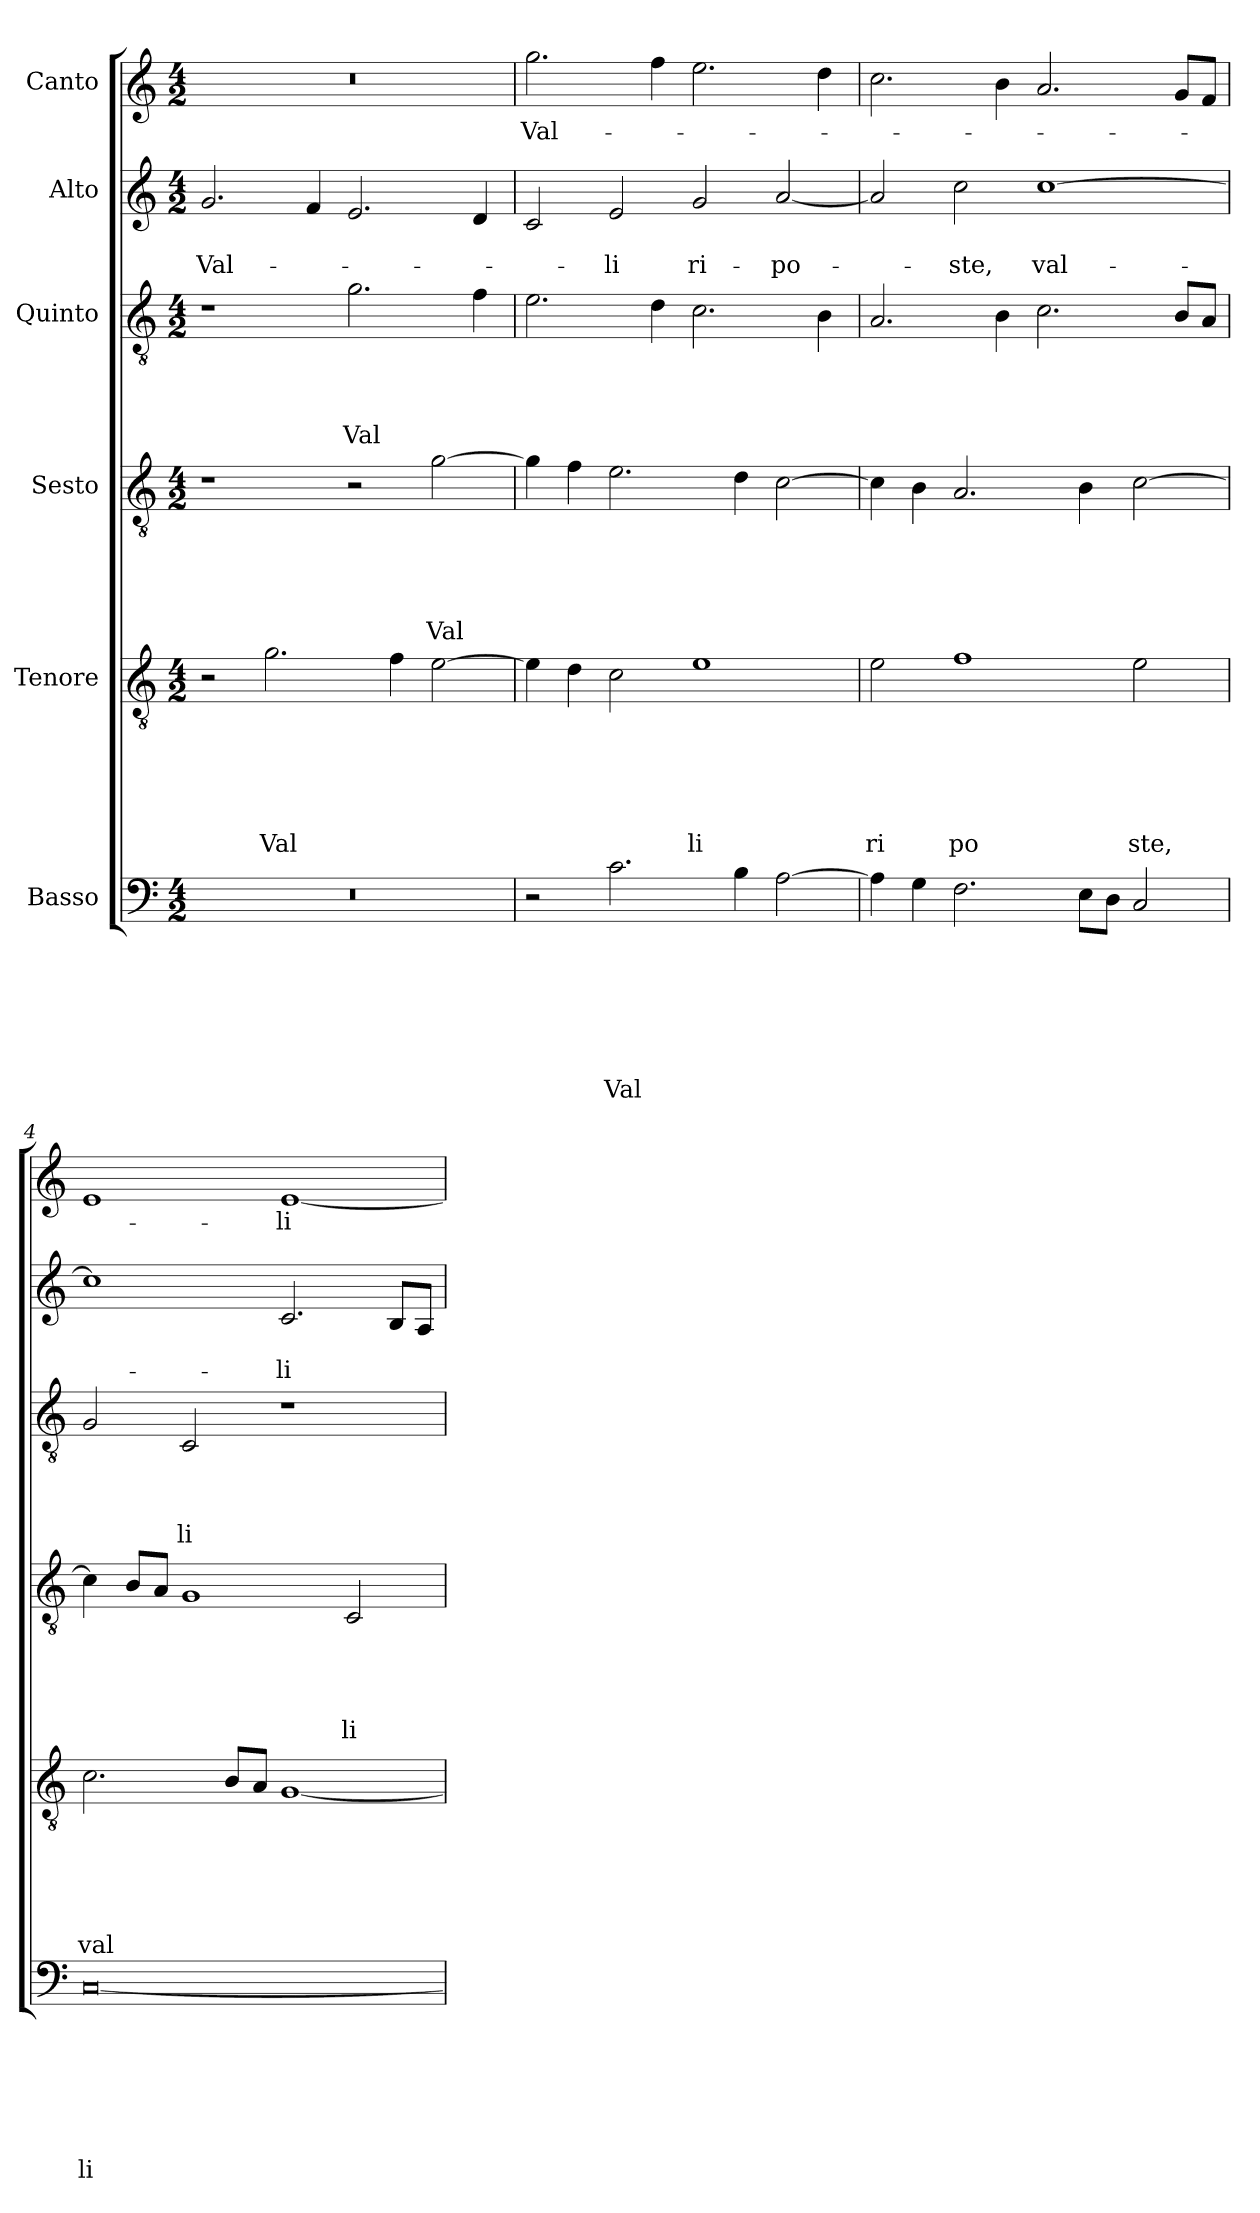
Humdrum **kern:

**kern	**text	**text	**text	**text	**text	**text	**text	**kern	**text	**text	**text	**text	**text	**text	**kern	**text	**text	**text	**text	**text	**kern	**text	**text	**text	**text	**kern	**text	**text	**kern	**text
*part6	*part6	*part6	*part6	*part6	*part6	*part6	*part6	*part5	*part5	*part5	*part5	*part5	*part5	*part5	*part4	*part4	*part4	*part4	*part4	*part4	*part3	*part3	*part3	*part3	*part3	*part2	*part2	*part2	*part1	*part1
*staff6	*staff6	*staff6	*staff6	*staff6	*staff6	*staff6	*staff6	*staff5	*staff5	*staff5	*staff5	*staff5	*staff5	*staff5	*staff4	*staff4	*staff4	*staff4	*staff4	*staff4	*staff3	*staff3	*staff3	*staff3	*staff3	*staff2	*staff2	*staff2	*staff1	*staff1
*I"Basso	*	*	*	*	*	*	*	*I"Tenore	*	*	*	*	*	*	*I"Sesto	*	*	*	*	*	*I"Quinto	*	*	*	*	*I"Alto	*	*	*I"Canto	*
*clefF4	*	*	*	*	*	*	*	*clefGv2	*	*	*	*	*	*	*clefGv2	*	*	*	*	*	*clefGv2	*	*	*	*	*clefG2	*	*	*clefG2	*
*k[]	*	*	*	*	*	*	*	*k[]	*	*	*	*	*	*	*k[]	*	*	*	*	*	*k[]	*	*	*	*	*k[]	*	*	*k[]	*
*C:	*	*	*	*	*	*	*	*C:	*	*	*	*	*	*	*C:	*	*	*	*	*	*C:	*	*	*	*	*C:	*	*	*C:	*
*M4/2	*	*	*	*	*	*	*	*M4/2	*	*	*	*	*	*	*M4/2	*	*	*	*	*	*M4/2	*	*	*	*	*M4/2	*	*	*M4/2	*
=1	=1	=1	=1	=1	=1	=1	=1	=1	=1	=1	=1	=1	=1	=1	=1	=1	=1	=1	=1	=1	=1	=1	=1	=1	=1	=1	=1	=1	=1	=1
!	!	!	!	!	!	!	!	!	!	!	!	!	!	!	!	!	!	!	!	!	!	!	!	!	!	!	!	!LO:LY:b	!	!
0r	.	.	.	.	.	.	.	2r	.	.	.	.	.	.	1r	.	.	.	.	.	1r	.	.	.	.	2.g/	.	Val-	0r	.
!	!	!	!	!	!	!	!	!	!	!	!	!	!	!LO:LY:b	!	!	!	!	!	!	!	!	!	!	!	!	!	!	!	!
.	.	.	.	.	.	.	.	2.g\	.	.	.	.	.	Val	.	.	.	.	.	.	.	.	.	.	.	.	.	.	.	.
.	.	.	.	.	.	.	.	.	.	.	.	.	.	.	.	.	.	.	.	.	.	.	.	.	.	4f/	.	.	.	.
!	!	!	!	!	!	!	!	!	!	!	!	!	!	!	!	!	!	!	!	!	!	!	!	!	!LO:LY:b	!	!	!	!	!
.	.	.	.	.	.	.	.	.	.	.	.	.	.	.	2r	.	.	.	.	.	2.g\	.	.	.	Val	2.e/	.	.	.	.
.	.	.	.	.	.	.	.	4f\	.	.	.	.	.	.	.	.	.	.	.	.	.	.	.	.	.	.	.	.	.	.
!	!	!	!	!	!	!	!	!	!	!	!	!	!	!	!	!	!	!	!	!LO:LY:b	!	!	!	!	!	!	!	!	!	!
.	.	.	.	.	.	.	.	[>2e\	.	.	.	.	.	.	[>2g\	.	.	.	.	Val	.	.	.	.	.	.	.	.	.	.
.	.	.	.	.	.	.	.	.	.	.	.	.	.	.	.	.	.	.	.	.	4f\	.	.	.	.	4d/	.	.	.	.
=2	=2	=2	=2	=2	=2	=2	=2	=2	=2	=2	=2	=2	=2	=2	=2	=2	=2	=2	=2	=2	=2	=2	=2	=2	=2	=2	=2	=2	=2	=2
!	!	!	!	!	!	!	!	!	!	!	!	!	!	!	!	!	!	!	!	!	!	!	!	!	!	!	!	!	!	!LO:LY:b
2r	.	.	.	.	.	.	.	4e\]	.	.	.	.	.	.	4g\]	.	.	.	.	.	2.e\	.	.	.	.	2c/	.	.	2.gg\	Val-
.	.	.	.	.	.	.	.	4d\	.	.	.	.	.	.	4f\	.	.	.	.	.	.	.	.	.	.	.	.	.	.	.
!	!	!	!	!	!	!	!LO:LY:b	!	!	!	!	!	!	!	!	!	!	!	!	!	!	!	!	!	!	!	!	!LO:LY:b	!	!
2.c\	.	.	.	.	.	.	Val	2c\	.	.	.	.	.	.	2.e\	.	.	.	.	.	.	.	.	.	.	2e/	.	-li	.	.
.	.	.	.	.	.	.	.	.	.	.	.	.	.	.	.	.	.	.	.	.	4d\	.	.	.	.	.	.	.	4ff\	.
!	!	!	!	!	!	!	!	!	!	!	!	!	!	!LO:LY:b	!	!	!	!	!	!	!	!	!	!	!	!	!	!LO:LY:b	!	!
.	.	.	.	.	.	.	.	1e	.	.	.	.	.	li	.	.	.	.	.	.	2.c\	.	.	.	.	2g/	.	ri-	2.ee\	.
4B\	.	.	.	.	.	.	.	.	.	.	.	.	.	.	4d\	.	.	.	.	.	.	.	.	.	.	.	.	.	.	.
!	!	!	!	!	!	!	!	!	!	!	!	!	!	!	!	!	!	!	!	!	!	!	!	!	!	!	!	!LO:LY:b	!	!
[>2A\	.	.	.	.	.	.	.	.	.	.	.	.	.	.	[>2c\	.	.	.	.	.	.	.	.	.	.	[<2a/	.	-po-	.	.
.	.	.	.	.	.	.	.	.	.	.	.	.	.	.	.	.	.	.	.	.	4B\	.	.	.	.	.	.	.	4dd\	.
=3	=3	=3	=3	=3	=3	=3	=3	=3	=3	=3	=3	=3	=3	=3	=3	=3	=3	=3	=3	=3	=3	=3	=3	=3	=3	=3	=3	=3	=3	=3
!	!	!	!	!	!	!	!	!	!	!	!	!	!	!LO:LY:b	!	!	!	!	!	!	!	!	!	!	!	!	!	!	!	!
4A\]	.	.	.	.	.	.	.	2e\	.	.	.	.	.	ri	4c\]	.	.	.	.	.	2.A/	.	.	.	.	2a/]	.	.	2.cc\	.
4G\	.	.	.	.	.	.	.	.	.	.	.	.	.	.	4B\	.	.	.	.	.	.	.	.	.	.	.	.	.	.	.
!	!	!	!	!	!	!	!	!	!	!	!	!	!	!LO:LY:b	!	!	!	!	!	!	!	!	!	!	!	!	!	!LO:LY:b	!	!
2.F\	.	.	.	.	.	.	.	1f	.	.	.	.	.	po	2.A/	.	.	.	.	.	.	.	.	.	.	2cc\	.	-ste,	.	.
.	.	.	.	.	.	.	.	.	.	.	.	.	.	.	.	.	.	.	.	.	4B\	.	.	.	.	.	.	.	4b\	.
!	!	!	!	!	!	!	!	!	!	!	!	!	!	!	!	!	!	!	!	!	!	!	!	!	!	!	!	!LO:LY:b	!	!
.	.	.	.	.	.	.	.	.	.	.	.	.	.	.	.	.	.	.	.	.	2.c\	.	.	.	.	[>1cc	.	val-	2.a/	.
8E\L	.	.	.	.	.	.	.	.	.	.	.	.	.	.	4B\	.	.	.	.	.	.	.	.	.	.	.	.	.	.	.
8D\J	.	.	.	.	.	.	.	.	.	.	.	.	.	.	.	.	.	.	.	.	.	.	.	.	.	.	.	.	.	.
!	!	!	!	!	!	!	!	!	!	!	!	!	!	!LO:LY:b	!	!	!	!	!	!	!	!	!	!	!	!	!	!	!	!
2C/	.	.	.	.	.	.	.	2e\	.	.	.	.	.	ste,	[>2c\	.	.	.	.	.	.	.	.	.	.	.	.	.	.	.
.	.	.	.	.	.	.	.	.	.	.	.	.	.	.	.	.	.	.	.	.	8B/L	.	.	.	.	.	.	.	8g/L	.
.	.	.	.	.	.	.	.	.	.	.	.	.	.	.	.	.	.	.	.	.	8A/J	.	.	.	.	.	.	.	8f/J	.
=4	=4	=4	=4	=4	=4	=4	=4	=4	=4	=4	=4	=4	=4	=4	=4	=4	=4	=4	=4	=4	=4	=4	=4	=4	=4	=4	=4	=4	=4	=4
!	!	!	!	!	!	!	!LO:LY:b	!	!	!	!	!	!	!LO:LY:b	!	!	!	!	!	!	!	!	!	!	!	!	!	!	!	!
[<0C	.	.	.	.	.	.	li	2.c\	.	.	.	.	.	val	4c\]	.	.	.	.	.	2G/	.	.	.	.	1cc]	.	.	1e	.
.	.	.	.	.	.	.	.	.	.	.	.	.	.	.	8B/L	.	.	.	.	.	.	.	.	.	.	.	.	.	.	.
.	.	.	.	.	.	.	.	.	.	.	.	.	.	.	8A/J	.	.	.	.	.	.	.	.	.	.	.	.	.	.	.
!	!	!	!	!	!	!	!	!	!	!	!	!	!	!	!	!	!	!	!	!	!	!	!	!	!LO:LY:b	!	!	!	!	!
.	.	.	.	.	.	.	.	.	.	.	.	.	.	.	1G	.	.	.	.	.	2C/	.	.	.	li	.	.	.	.	.
.	.	.	.	.	.	.	.	8B/L	.	.	.	.	.	.	.	.	.	.	.	.	.	.	.	.	.	.	.	.	.	.
.	.	.	.	.	.	.	.	8A/J	.	.	.	.	.	.	.	.	.	.	.	.	.	.	.	.	.	.	.	.	.	.
!	!	!	!	!	!	!	!	!	!	!	!	!	!	!	!	!	!	!	!	!	!	!	!	!	!	!	!	!LO:LY:b	!	!LO:LY:b
.	.	.	.	.	.	.	.	[<1G	.	.	.	.	.	.	.	.	.	.	.	.	1r	.	.	.	.	2.c/	.	-li	[<1e	-li
!	!	!	!	!	!	!	!	!	!	!	!	!	!	!	!	!	!	!	!	!LO:LY:b	!	!	!	!	!	!	!	!	!	!
.	.	.	.	.	.	.	.	.	.	.	.	.	.	.	2C/	.	.	.	.	li	.	.	.	.	.	.	.	.	.	.
.	.	.	.	.	.	.	.	.	.	.	.	.	.	.	.	.	.	.	.	.	.	.	.	.	.	8B/L	.	.	.	.
.	.	.	.	.	.	.	.	.	.	.	.	.	.	.	.	.	.	.	.	.	.	.	.	.	.	8A/J	.	.	.	.
=	=	=	=	=	=	=	=	=	=	=	=	=	=	=	=	=	=	=	=	=	=	=	=	=	=	=	=	=	=	=
*-	*-	*-	*-	*-	*-	*-	*-	*-	*-	*-	*-	*-	*-	*-	*-	*-	*-	*-	*-	*-	*-	*-	*-	*-	*-	*-	*-	*-	*-	*-
